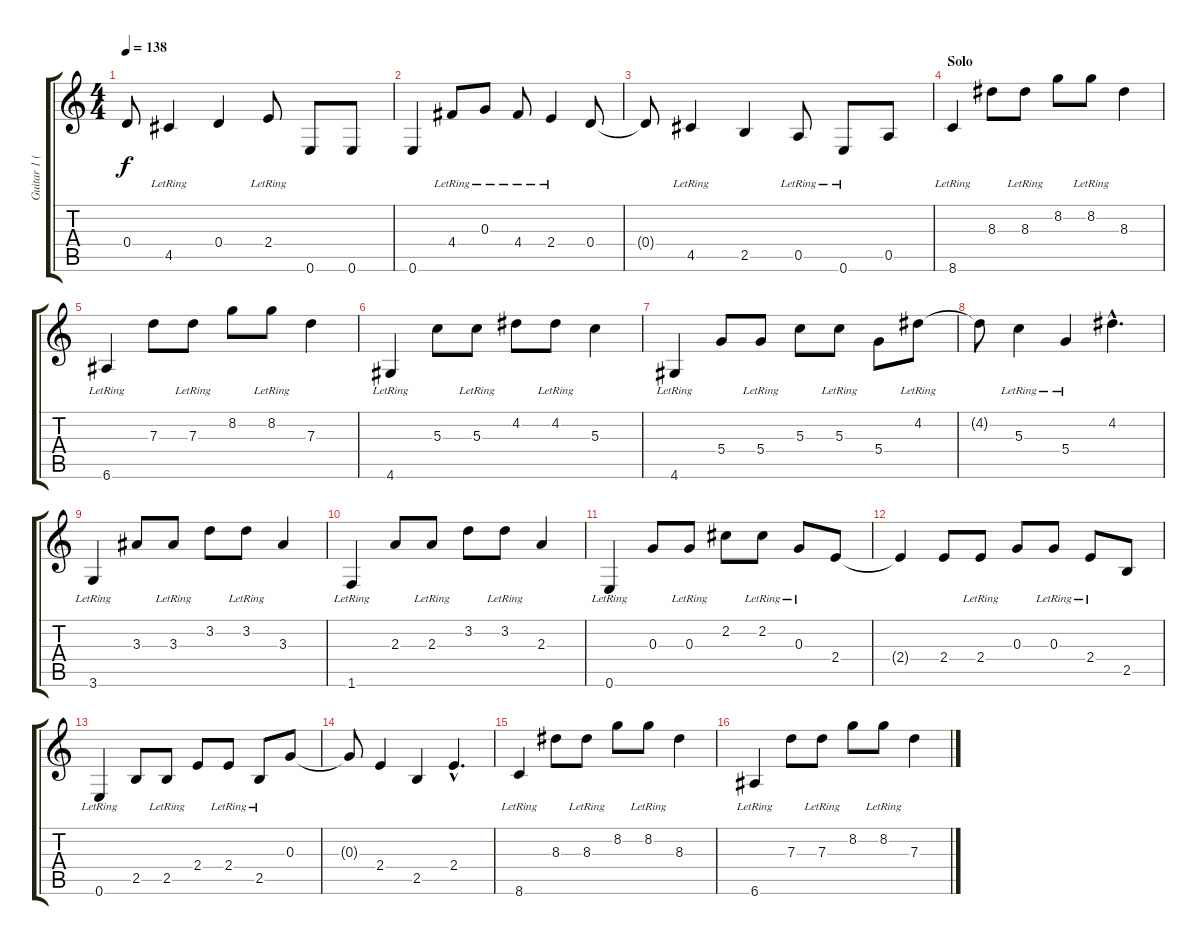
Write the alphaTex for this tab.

\track ("Guitar 1 (Lead)" "Guitar 1 (") {instrument electricguitarclean}
\staff {score tabs}
\tuning (E4 B3 G3 D3 A2 E2) {hide}
\ts (4 4)
\tempo 138
\clef g2
\ks c
0.4{t}.8{dy f} 4.5{lr}.4 0.4.4 2.4{lr}.8 0.6.8 0.6.8 |
0.6.4 4.4{lr}.8 0.3{lr}.8 4.4{lr}.8 2.4{lr}.4 0.4.8 |
0.4{t}.8 4.5{lr}.4 2.5.4 0.5{lr}.8 0.6{lr}.8 0.5.8 |
\section ("" "Solo")
8.6{lr}.4 8.3.8 8.3{lr}.8 8.2.8 8.2{lr}.8 8.3.4 |
6.6{lr}.4 7.3.8 7.3{lr}.8 8.2.8 8.2{lr}.8 7.3.4 |
4.6{lr}.4 5.3.8 5.3{lr}.8 4.2.8 4.2{lr}.8 5.3.4 |
4.6{lr}.4 5.4.8 5.4{lr}.8 5.3.8 5.3{lr}.8 5.4.8 4.2{lr}.8 |
4.2{t}.8 5.3{lr}.4 5.4{lr}.4 4.2{hac}.4{d} |
3.6{lr}.4 3.3.8 3.3{lr}.8 3.2.8 3.2{lr}.8 3.3.4 |
1.6{lr}.4 2.3.8 2.3{lr}.8 3.2.8 3.2{lr}.8 2.3.4 |
0.6{lr}.4 0.3.8 0.3{lr}.8 2.2.8 2.2{lr}.8 0.3{lr}.8 2.4.8 |
2.4{t}.4 2.4.8 2.4{lr}.8 0.3.8 0.3{lr}.8 2.4{lr}.8 2.5.8 |
0.6{lr}.4 2.5.8 2.5{lr}.8 2.4.8 2.4{lr}.8 2.5{lr}.8 0.3.8 |
0.3{t}.8 2.4.4 2.5.4 2.4{hac}.4{d} |
8.6{lr}.4 8.3.8 8.3{lr}.8 8.2.8 8.2{lr}.8 8.3.4 |
6.6{lr}.4 7.3.8 7.3{lr}.8 8.2.8 8.2{lr}.8 7.3.4
